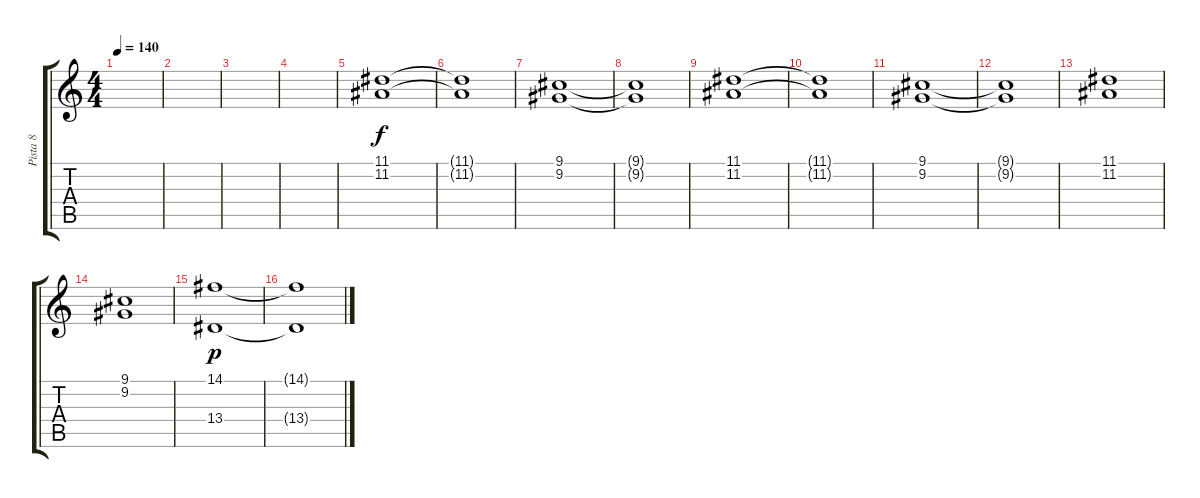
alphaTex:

\track ("Pista 8" "Pista 8") {instrument pad2warm}
\staff {score tabs}
\tuning (E4 B3 G3 D3 A2 E2) {hide}
\ts (4 4)
\tempo 140
\clef g2
\ks c
|
|
|
|
(11.1 11.2).1 |
(11.1{t} 11.2{t}).1 |
(9.1 9.2).1 |
(9.1{t} 9.2{t}).1 |
(11.1 11.2).1 |
(11.1{t} 11.2{t}).1 |
(9.1 9.2).1 |
(9.1{t} 9.2{t}).1 |
(11.1 11.2).1 |
(9.1 9.2).1 |
(14.1 13.4).1{dy p instrument pad6metallic} |
(14.1{t} 13.4{t}).1
